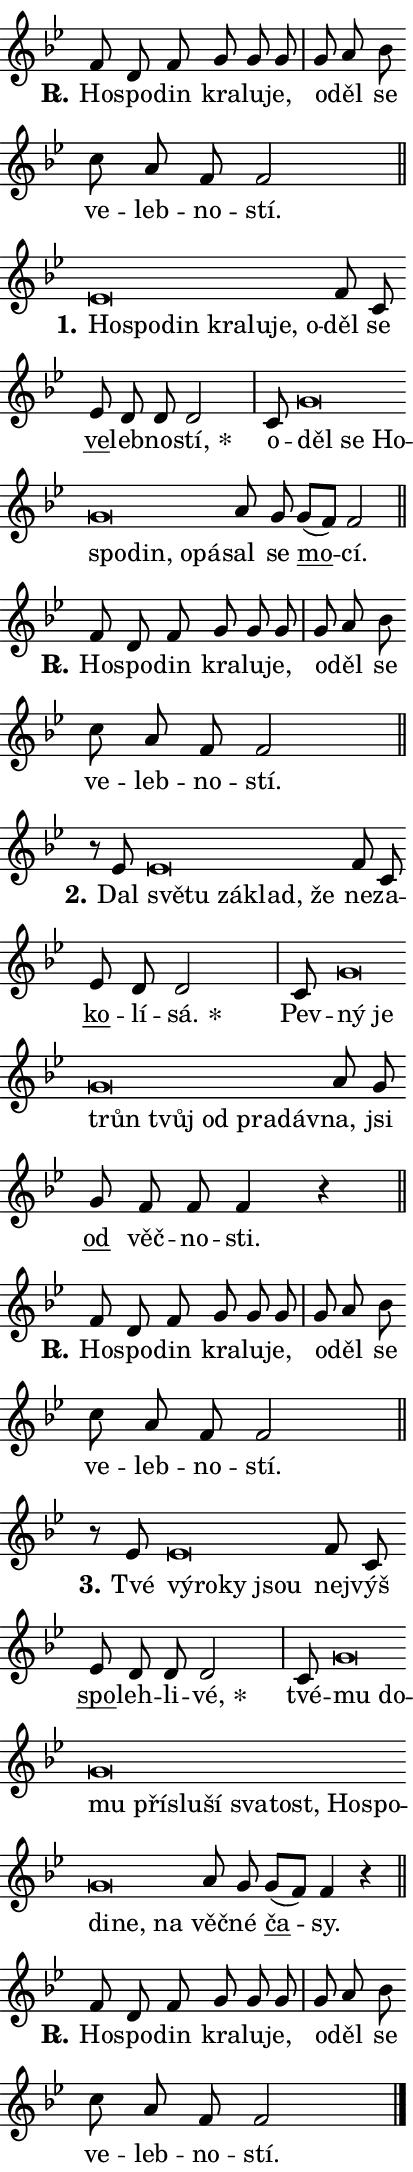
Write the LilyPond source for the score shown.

\version "2.24.0"
\header { tagline = "" }
\paper {
  indent = 0\cm
  top-margin = 0\cm
  right-margin = 0.13\cm % to fit lyric hyphens
  bottom-margin = 0\cm
  left-margin = 0\cm
  paper-width = 7\cm
  page-breaking = #ly:one-page-breaking
  system-system-spacing.basic-distance = #11
  score-system-spacing.basic-distance = #11
  ragged-last = ##f
}


%% Author: Thomas Morley
%% https://lists.gnu.org/archive/html/lilypond-user/2020-05/msg00002.html
#(define (line-position grob)
"Returns position of @var[grob} in current system:
   @code{'start}, if at first time-step
   @code{'end}, if at last time-step
   @code{'middle} otherwise
"
  (let* ((col (ly:item-get-column grob))
         (ln (ly:grob-object col 'left-neighbor))
         (rn (ly:grob-object col 'right-neighbor))
         (col-to-check-left (if (ly:grob? ln) ln col))
         (col-to-check-right (if (ly:grob? rn) rn col))
         (break-dir-left
           (and
             (ly:grob-property col-to-check-left 'non-musical #f)
             (ly:item-break-dir col-to-check-left)))
         (break-dir-right
           (and
             (ly:grob-property col-to-check-right 'non-musical #f)
             (ly:item-break-dir col-to-check-right))))
        (cond ((eqv? 1 break-dir-left) 'start)
              ((eqv? -1 break-dir-right) 'end)
              (else 'middle))))

#(define (tranparent-at-line-position vctor)
  (lambda (grob)
  "Relying on @code{line-position} select the relevant enry from @var{vctor}.
Used to determine transparency,"
    (case (line-position grob)
      ((end) (not (vector-ref vctor 0)))
      ((middle) (not (vector-ref vctor 1)))
      ((start) (not (vector-ref vctor 2))))))

noteHeadBreakVisibility =
#(define-music-function (break-visibility)(vector?)
"Makes @code{NoteHead}s transparent relying on @var{break-visibility}"
#{
  \override NoteHead.transparent =
    #(tranparent-at-line-position break-visibility)
#})

#(define delete-ledgers-for-transparent-note-heads
  (lambda (grob)
    "Reads whether a @code{NoteHead} is transparent.
If so this @code{NoteHead} is removed from @code{'note-heads} from
@var{grob}, which is supposed to be @code{LedgerLineSpanner}.
As a result ledgers are not printed for this @code{NoteHead}"
    (let* ((nhds-array (ly:grob-object grob 'note-heads))
           (nhds-list
             (if (ly:grob-array? nhds-array)
                 (ly:grob-array->list nhds-array)
                 '()))
           ;; Relies on the transparent-property being done before
           ;; Staff.LedgerLineSpanner.after-line-breaking is executed.
           ;; This is fragile ...
           (to-keep
             (remove
               (lambda (nhd)
                 (ly:grob-property nhd 'transparent #f))
               nhds-list)))
      ;; TODO find a better method to iterate over grob-arrays, similiar
      ;; to filter/remove etc for lists
      ;; For now rebuilt from scratch
      (set! (ly:grob-object grob 'note-heads)  '())
      (for-each
        (lambda (nhd)
          (ly:pointer-group-interface::add-grob grob 'note-heads nhd))
        to-keep))))

squashNotes = {
  \override NoteHead.X-extent = #'(-0.2 . 0.2)
  \override NoteHead.Y-extent = #'(-0.75 . 0)
  \override NoteHead.stencil =
    #(lambda (grob)
       (let ((pos (ly:grob-property grob 'staff-position)))
         (begin
           (if (< pos -7) (display "ERROR: Lower brevis then expected\n") (display "OK: Expected brevis position\n"))
           (if (<= pos -6) ly:text-interface::print ly:note-head::print))))
}
unSquashNotes = {
  \revert NoteHead.X-extent
  \revert NoteHead.Y-extent
  \revert NoteHead.stencil
}

hideNotes = \noteHeadBreakVisibility #begin-of-line-visible
unHideNotes = \noteHeadBreakVisibility #all-visible

% work-around for resetting accidentals
% https://lilypond.org/doc/v2.23/Documentation/notation/displaying-rhythms#unmetered-music
cadenzaMeasure = {
  \cadenzaOff
  \partial 1024 s1024
  \cadenzaOn
}

#(define-markup-command (accent layout props text) (markup?)
  "Underline accented syllable"
  (interpret-markup layout props
    #{\markup \override #'(offset . 4.3) \underline { #text }#}))

responsum = \markup \concat {
  "R" \hspace #-1.05 \path #0.1 #'((moveto 0 0.07) (lineto 0.9 0.8)) \hspace #0.05 "."
}

spaceSize = #0.6828661417322834 % exact space size for TeX Gyre Schola

\layout {
  \context {
    \Staff
    \remove "Time_signature_engraver"
    \override LedgerLineSpanner.after-line-breaking = #delete-ledgers-for-transparent-note-heads
  }
  \context {
    \Lyrics {
      \override LyricSpace.minimum-distance = \spaceSize
      \override LyricText.font-name = #"TeX Gyre Schola"
      \override LyricText.font-size = 1
      \override StanzaNumber.font-name = #"TeX Gyre Schola Bold"
      \override StanzaNumber.font-size = 1
    }
  }
  \context {
    \Score 
    \override NoteHead.text =
      #(lambda (grob) 
        (let ((pos (ly:grob-property grob 'staff-position)))
          #{\markup {
            \combine
              \halign #-0.55 \raise #(if (= pos -6) 0 0.5) \override #'(thickness . 2) \draw-line #'(3.2 . 0)
              \musicglyph "noteheads.sM1"
          }#}))
  }
}

% magnetic-lyrics.ily
%
%   written by
%     Jean Abou Samra <jean@abou-samra.fr>
%     Werner Lemberg <wl@gnu.org>
%
%   adapted by
%     Jiri Hon <jiri.hon@gmail.com>
%
% Version 2022-Apr-15

% https://www.mail-archive.com/lilypond-user@gnu.org/msg149350.html

#(define (Left_hyphen_pointer_engraver context)
   "Collect syllable-hyphen-syllable occurrences in lyrics and store
them in properties.  This engraver only looks to the left.  For
example, if the lyrics input is @code{foo -- bar}, it does the
following.

@itemize @bullet
@item
Set the @code{text} property of the @code{LyricHyphen} grob between
@q{foo} and @q{bar} to @code{foo}.

@item
Set the @code{left-hyphen} property of the @code{LyricText} grob with
text @q{foo} to the @code{LyricHyphen} grob between @q{foo} and
@q{bar}.
@end itemize

Use this auxiliary engraver in combination with the
@code{lyric-@/text::@/apply-@/magnetic-@/offset!} hook."
   (let ((hyphen #f)
         (text #f))
     (make-engraver
      (acknowledgers
       ((lyric-syllable-interface engraver grob source-engraver)
        (set! text grob)))
      (end-acknowledgers
       ((lyric-hyphen-interface engraver grob source-engraver)
        ;(when (not (grob::has-interface grob 'lyric-space-interface))
          (set! hyphen grob)));)
      ((stop-translation-timestep engraver)
       (when (and text hyphen)
         (ly:grob-set-object! text 'left-hyphen hyphen))
       (set! text #f)
       (set! hyphen #f)))))

#(define (lyric-text::apply-magnetic-offset! grob)
   "If the space between two syllables is less than the value in
property @code{LyricText@/.details@/.squash-threshold}, move the right
syllable to the left so that it gets concatenated with the left
syllable.

Use this function as a hook for
@code{LyricText@/.after-@/line-@/breaking} if the
@code{Left_@/hyphen_@/pointer_@/engraver} is active."
   (let ((hyphen (ly:grob-object grob 'left-hyphen #f)))
     (when hyphen
       (let ((left-text (ly:spanner-bound hyphen LEFT)))
         (when (grob::has-interface left-text 'lyric-syllable-interface)
           (let* ((common (ly:grob-common-refpoint grob left-text X))
                  (this-x-ext (ly:grob-extent grob common X))
                  (left-x-ext
                   (begin
                     ;; Trigger magnetism for left-text.
                     (ly:grob-property left-text 'after-line-breaking)
                     (ly:grob-extent left-text common X)))
                  ;; `delta` is the gap width between two syllables.
                  (delta (- (interval-start this-x-ext)
                            (interval-end left-x-ext)))
                  (details (ly:grob-property grob 'details))
                  (threshold (assoc-get 'squash-threshold details 0.2)))
             (when (< delta threshold)
               (let* (;; We have to manipulate the input text so that
                      ;; ligatures crossing syllable boundaries are not
                      ;; disabled.  For languages based on the Latin
                      ;; script this is essentially a beautification.
                      ;; However, for non-Western scripts it can be a
                      ;; necessity.
                      (lt (ly:grob-property left-text 'text))
                      (rt (ly:grob-property grob 'text))
                      (is-space (grob::has-interface hyphen 'lyric-space-interface))
                      (space (if is-space " " ""))
                      (extra-delta (if is-space spaceSize 0))
                      ;; Append new syllable.
                      (ltrt-space (if (and (string? lt) (string? rt))
                                (string-append lt space rt)
                                (make-concat-markup (list lt space rt))))
                      ;; Right-align `ltrt` to the right side.
                      (ltrt-space-markup (grob-interpret-markup
                               grob
                               (make-translate-markup
                                (cons (interval-length this-x-ext) 0)
                                (make-right-align-markup ltrt-space)))))
                 (begin
                   ;; Don't print `left-text`.
                   (ly:grob-set-property! left-text 'stencil #f)
                   ;; Set text and stencil (which holds all collected
                   ;; syllables so far) and shift it to the left.
                   (ly:grob-set-property! grob 'text ltrt-space)
                   (ly:grob-set-property! grob 'stencil ltrt-space-markup)
                   (ly:grob-translate-axis! grob (- (- delta extra-delta)) X))))))))))


#(define (lyric-hyphen::displace-bounds-first grob)
   ;; Make very sure this callback isn't triggered too early.
   (let ((left (ly:spanner-bound grob LEFT))
         (right (ly:spanner-bound grob RIGHT)))
     (ly:grob-property left 'after-line-breaking)
     (ly:grob-property right 'after-line-breaking)
     (ly:lyric-hyphen::print grob)))

squashThreshold = #0.4

\layout {
  \context {
    \Lyrics
    \consists #Left_hyphen_pointer_engraver
    \override LyricText.after-line-breaking =
      #lyric-text::apply-magnetic-offset!
    \override LyricHyphen.stencil = #lyric-hyphen::displace-bounds-first
    \override LyricText.details.squash-threshold = \squashThreshold
    \override LyricHyphen.minimum-distance = 0
    \override LyricHyphen.minimum-length = \squashThreshold
  }
}

squashText = \override LyricText.details.squash-threshold = 9999
unSquashText = \override LyricText.details.squash-threshold = \squashThreshold

leftText = \override LyricText.self-alignment-X = #LEFT
unLeftText = \revert LyricText.self-alignment-X

starOffset = #(lambda (grob) 
                (let ((x_offset (ly:self-alignment-interface::aligned-on-x-parent grob)))
                  (if (= x_offset 0) 0 (+ x_offset 1.2))))

star = #(define-music-function (syllable)(string?)
"Append star separator at the end of a syllable"
#{
  \once \override LyricText.X-offset = #starOffset
  \lyricmode { \markup {
    #syllable
    \override #'((font-name . "TeX Gyre Schola Bold")) \hspace #0.2 \lower #0.65 \larger "*"
  } }
#})

starAccent = #(define-music-function (syllable)(string?)
"Append star separator at the end of a syllable and make accent"
#{
  \once \override LyricText.X-offset = #starOffset
  \lyricmode { \markup {
    \accent #syllable
    \override #'((font-name . "TeX Gyre Schola Bold")) \hspace #0.2 \lower #0.65 \larger "*"
  } }
#})

breath = #(define-music-function (syllable)(string?)
"Append breathing indicator at the end of a syllable"
#{
  \lyricmode { \markup { #syllable "+" } }
#})

optionalBreath = #(define-music-function (syllable)(string?)
"Append optional breathing indicator at the end of a syllable"
#{
  \lyricmode { \markup { #syllable "(+)" } }
#})


\score {
    <<
        \new Voice = "melody" { \cadenzaOn \key bes \major \relative { f'8 d f g g g \cadenzaMeasure \bar "|" g a bes \bar "" c a f f2 \cadenzaMeasure \bar "||" \break } }
        \new Lyrics \lyricsto "melody" { \lyricmode { \set stanza = \responsum
Ho -- spo -- din kra -- lu -- je, o -- děl se ve -- leb -- no -- stí. } }
    >>
    \layout {}
}

\score {
    <<
        \new Voice = "melody" { \cadenzaOn \key bes \major \relative { \squashNotes es'\breve*1/16 \hideNotes \breve*1/16 \bar "" \breve*1/16 \bar "" \breve*1/16 \bar "" \breve*1/16 \bar "" \breve*1/16 \breve*1/16 \bar "" \unHideNotes \unSquashNotes f8 c \bar "" es d d d2 \cadenzaMeasure \bar "|" c8 \squashNotes g'\breve*1/16 \hideNotes \breve*1/16 \bar "" \breve*1/16 \bar "" \breve*1/16 \bar "" \breve*1/16 \bar "" \breve*1/16 \breve*1/16 \bar "" \unHideNotes \unSquashNotes a8 g \bar "" g[( f)] f2 \cadenzaMeasure \bar "||" \break } }
        \new Lyrics \lyricsto "melody" { \lyricmode { \set stanza = "1."
\leftText Ho -- \squashText spo -- din kra -- lu -- je, o -- \unLeftText \unSquashText děl se \markup \accent ve -- leb -- no -- \star stí, o -- \leftText děl \squashText se Ho -- spo -- din, o -- pá -- \unLeftText \unSquashText sal se \markup \accent mo -- cí. } }
    >>
    \layout {}
}

\score {
    <<
        \new Voice = "melody" { \cadenzaOn \key bes \major \relative { f'8 d f g g g \cadenzaMeasure \bar "|" g a bes \bar "" c a f f2 \cadenzaMeasure \bar "||" \break } }
        \new Lyrics \lyricsto "melody" { \lyricmode { \set stanza = \responsum
Ho -- spo -- din kra -- lu -- je, o -- děl se ve -- leb -- no -- stí. } }
    >>
    \layout {}
}

\score {
    <<
        \new Voice = "melody" { \cadenzaOn \key bes \major \relative { r8 es'8 \squashNotes es\breve*1/16 \hideNotes \breve*1/16 \bar "" \breve*1/16 \bar "" \breve*1/16 \breve*1/16 \bar "" \unHideNotes \unSquashNotes f8 c \bar "" es d d2 \cadenzaMeasure \bar "|" c8 \squashNotes g'\breve*1/16 \hideNotes \breve*1/16 \bar "" \breve*1/16 \bar "" \breve*1/16 \bar "" \breve*1/16 \bar "" \breve*1/16 \breve*1/16 \bar "" \unHideNotes \unSquashNotes a8 g \bar "" g f f f4 r \cadenzaMeasure \bar "||" \break } }
        \new Lyrics \lyricsto "melody" { \lyricmode { \set stanza = "2."
Dal \leftText svě -- \squashText tu zá -- klad, že \unLeftText \unSquashText ne -- za -- \markup \accent ko -- lí -- \star sá. Pev -- \leftText ný \squashText je trůn tvůj od pra -- dáv -- \unLeftText \unSquashText na, jsi \markup \accent od věč -- no -- sti. } }
    >>
    \layout {}
}

\score {
    <<
        \new Voice = "melody" { \cadenzaOn \key bes \major \relative { f'8 d f g g g \cadenzaMeasure \bar "|" g a bes \bar "" c a f f2 \cadenzaMeasure \bar "||" \break } }
        \new Lyrics \lyricsto "melody" { \lyricmode { \set stanza = \responsum
Ho -- spo -- din kra -- lu -- je, o -- děl se ve -- leb -- no -- stí. } }
    >>
    \layout {}
}

\score {
    <<
        \new Voice = "melody" { \cadenzaOn \key bes \major \relative { r8 es'8 \squashNotes es\breve*1/16 \hideNotes \breve*1/16 \bar "" \breve*1/16 \breve*1/16 \bar "" \unHideNotes \unSquashNotes f8 c \bar "" es d d d2 \cadenzaMeasure \bar "|" c8 \squashNotes g'\breve*1/16 \hideNotes \breve*1/16 \bar "" \breve*1/16 \bar "" \breve*1/16 \bar "" \breve*1/16 \bar "" \breve*1/16 \bar "" \breve*1/16 \bar "" \breve*1/16 \bar "" \breve*1/16 \bar "" \breve*1/16 \bar "" \breve*1/16 \bar "" \breve*1/16 \breve*1/16 \bar "" \unHideNotes \unSquashNotes a8 g \bar "" g[( f)] f4 r \cadenzaMeasure \bar "||" \break } }
        \new Lyrics \lyricsto "melody" { \lyricmode { \set stanza = "3."
Tvé \leftText vý -- \squashText ro -- ky jsou \unLeftText \unSquashText nej -- výš \markup \accent spo -- leh -- li -- \star vé, tvé -- \leftText mu \squashText do -- mu pří -- slu -- ší sva -- tost, Ho -- spo -- di -- ne, na \unLeftText \unSquashText věč -- né \markup \accent ča -- sy. } }
    >>
    \layout {}
}

\score {
    <<
        \new Voice = "melody" { \cadenzaOn \key bes \major \relative { f'8 d f g g g \cadenzaMeasure \bar "|" g a bes \bar "" c a f f2 \cadenzaMeasure \bar "||" \break } \bar "|." }
        \new Lyrics \lyricsto "melody" { \lyricmode { \set stanza = \responsum
Ho -- spo -- din kra -- lu -- je, o -- děl se ve -- leb -- no -- stí. } }
    >>
    \layout {}
}
